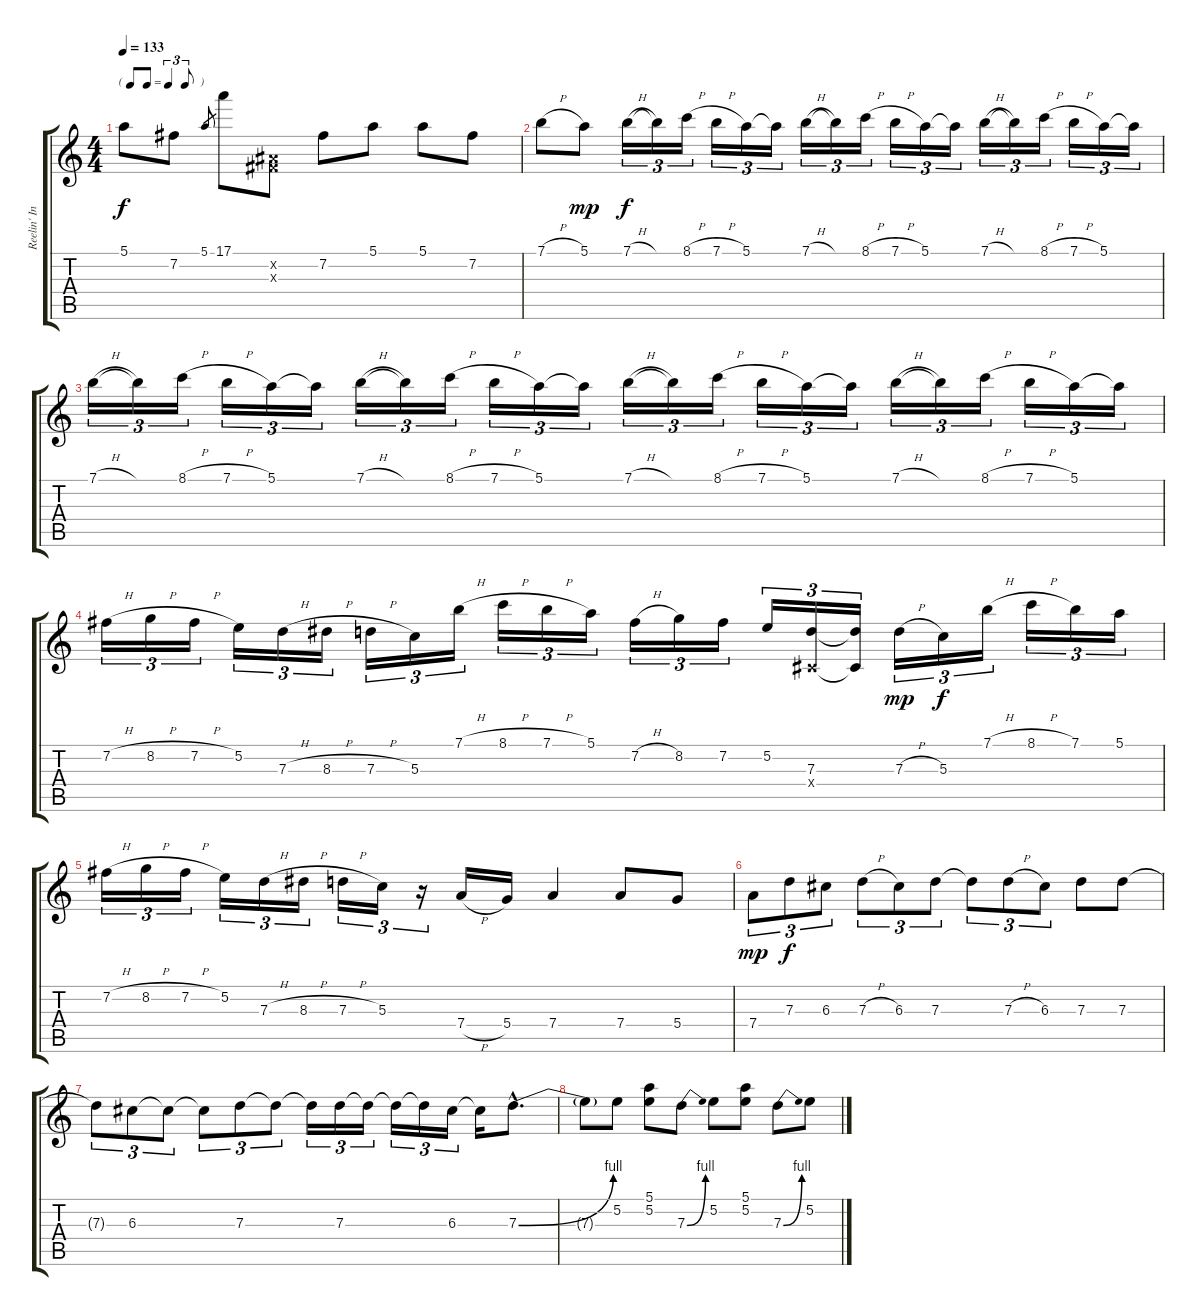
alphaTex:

\track ("Reelin' In The Years" "Reelin' In") {instrument overdrivenguitar}
\staff {score tabs}
\tuning (E4 B3 G3 D3 A2 E2) {hide}
\ts (4 4)
\tf triplet8th
\tempo 133
\clef g2
\ks c
5.1.8{dy f} 7.2.8 5.1.8{gr} 17.1.8 (-1.2{x} -1.3{x}).8 7.2.8 5.1.8 5.1.8 7.2.8 |
7.1{h}.8 5.1.8{dy mp} 7.1{h}.16{tu (3 2) dy f} 7.1{t}.16{tu (3 2)} 8.1{h}.16{tu (3 2)} 7.1{h}.16{tu (3 2)} 5.1.16{tu (3 2)} 5.1{t}.16{tu (3 2)} 7.1{h}.16{tu (3 2)} 7.1{t}.16{tu (3 2)} 8.1{h}.16{tu (3 2)} 7.1{h}.16{tu (3 2)} 5.1.16{tu (3 2)} 5.1{t}.16{tu (3 2)} 7.1{h}.16{tu (3 2)} 7.1{t}.16{tu (3 2)} 8.1{h}.16{tu (3 2)} 7.1{h}.16{tu (3 2)} 5.1.16{tu (3 2)} 5.1{t}.16{tu (3 2)} |
7.1{h}.16{tu (3 2)} 7.1{t}.16{tu (3 2)} 8.1{h}.16{tu (3 2)} 7.1{h}.16{tu (3 2)} 5.1.16{tu (3 2)} 5.1{t}.16{tu (3 2)} 7.1{h}.16{tu (3 2)} 7.1{t}.16{tu (3 2)} 8.1{h}.16{tu (3 2)} 7.1{h}.16{tu (3 2)} 5.1.16{tu (3 2)} 5.1{t}.16{tu (3 2)} 7.1{h}.16{tu (3 2)} 7.1{t}.16{tu (3 2)} 8.1{h}.16{tu (3 2)} 7.1{h}.16{tu (3 2)} 5.1.16{tu (3 2)} 5.1{t}.16{tu (3 2)} 7.1{h}.16{tu (3 2)} 7.1{t}.16{tu (3 2)} 8.1{h}.16{tu (3 2)} 7.1{h}.16{tu (3 2)} 5.1.16{tu (3 2)} 5.1{t}.16{tu (3 2)} |
7.2{h}.16{tu (3 2)} 8.2{h}.16{tu (3 2)} 7.2{h}.16{tu (3 2)} 5.2.16{tu (3 2)} 7.3{h}.16{tu (3 2)} 8.3{h}.16{tu (3 2)} 7.3{h}.16{tu (3 2)} 5.3.16{tu (3 2)} 7.1{h}.16{tu (3 2)} 8.1{h}.16{tu (3 2)} 7.1{h}.16{tu (3 2)} 5.1.16{tu (3 2)} 7.2{h}.16{tu (3 2)} 8.2.16{tu (3 2)} 7.2.16{tu (3 2)} 5.2.16{tu (3 2)} (7.3 -1.4{x}).16{tu (3 2)} (7.3{t} -1.4{t}).16{tu (3 2)} 7.3{h}.16{tu (3 2) dy mp} 5.3.16{tu (3 2) dy f} 7.1{h}.16{tu (3 2)} 8.1{h}.16{tu (3 2)} 7.1.16{tu (3 2)} 5.1.16{tu (3 2)} |
7.2{h}.16{tu (3 2)} 8.2{h}.16{tu (3 2)} 7.2{h}.16{tu (3 2)} 5.2.16{tu (3 2)} 7.3{h}.16{tu (3 2)} 8.3{h}.16{tu (3 2)} 7.3{h}.16{tu (3 2)} 5.3.16{tu (3 2)} r.16{tu (3 2)} 7.4{h}.16 5.4.16 7.4.4 7.4.8 5.4.8 |
7.4.8{tu (3 2) dy mp} 7.3.8{tu (3 2) dy f} 6.3.8{tu (3 2)} 7.3{h}.8{tu (3 2)} 6.3.8{tu (3 2)} 7.3.8{tu (3 2)} 7.3{t}.8{tu (3 2)} 7.3{h}.8{tu (3 2)} 6.3.8{tu (3 2)} 7.3.8 7.3.8 |
7.3{t}.8{tu (3 2)} 6.3.8{tu (3 2)} 6.3{t}.8{tu (3 2)} 6.3{t}.8{tu (3 2)} 7.3.8{tu (3 2)} 7.3{t}.8{tu (3 2)} 7.3{t}.16{tu (3 2)} 7.3.16{tu (3 2)} 7.3{t}.16{tu (3 2)} 7.3{t}.16{tu (3 2)} 7.3{t}.16{tu (3 2)} 6.3.16{tu (3 2)} 6.3{t}.16 7.3{be (bend 0 0 60 4) hac}.8{d} |
7.3{t}.8{volume 14} 5.2.8 (5.1 5.2).8 7.3{be (bend 0 0 60 4)}.8 5.2.8 (5.1 5.2).8 7.3{be (bend 0 0 60 4)}.8 5.2.8
